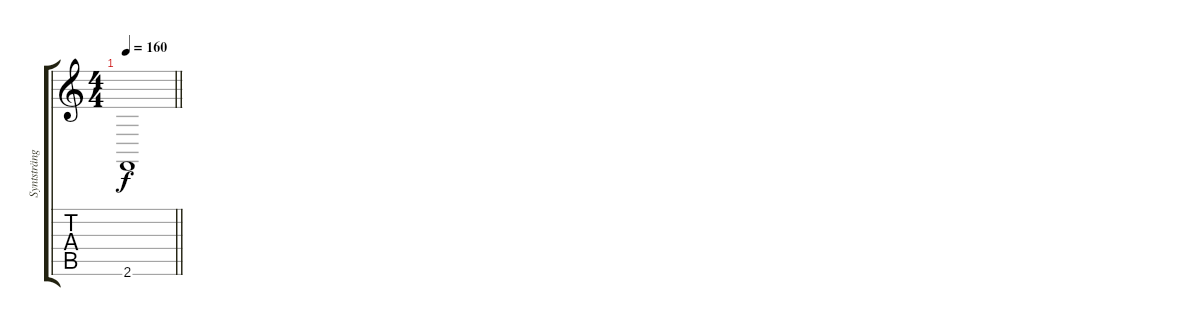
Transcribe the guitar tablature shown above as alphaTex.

\track ("Syntsträngar" "Syntsträng") {instrument stringensemble1}
\staff {score tabs}
\tuning (Eb4 Bb3 Gb3 Db3 Ab2 Eb2) {hide}
\ts (4 4)
\tempo 160
\clef g2
\barLineRight lightlight
\ks c
2.6.1{dy f}
